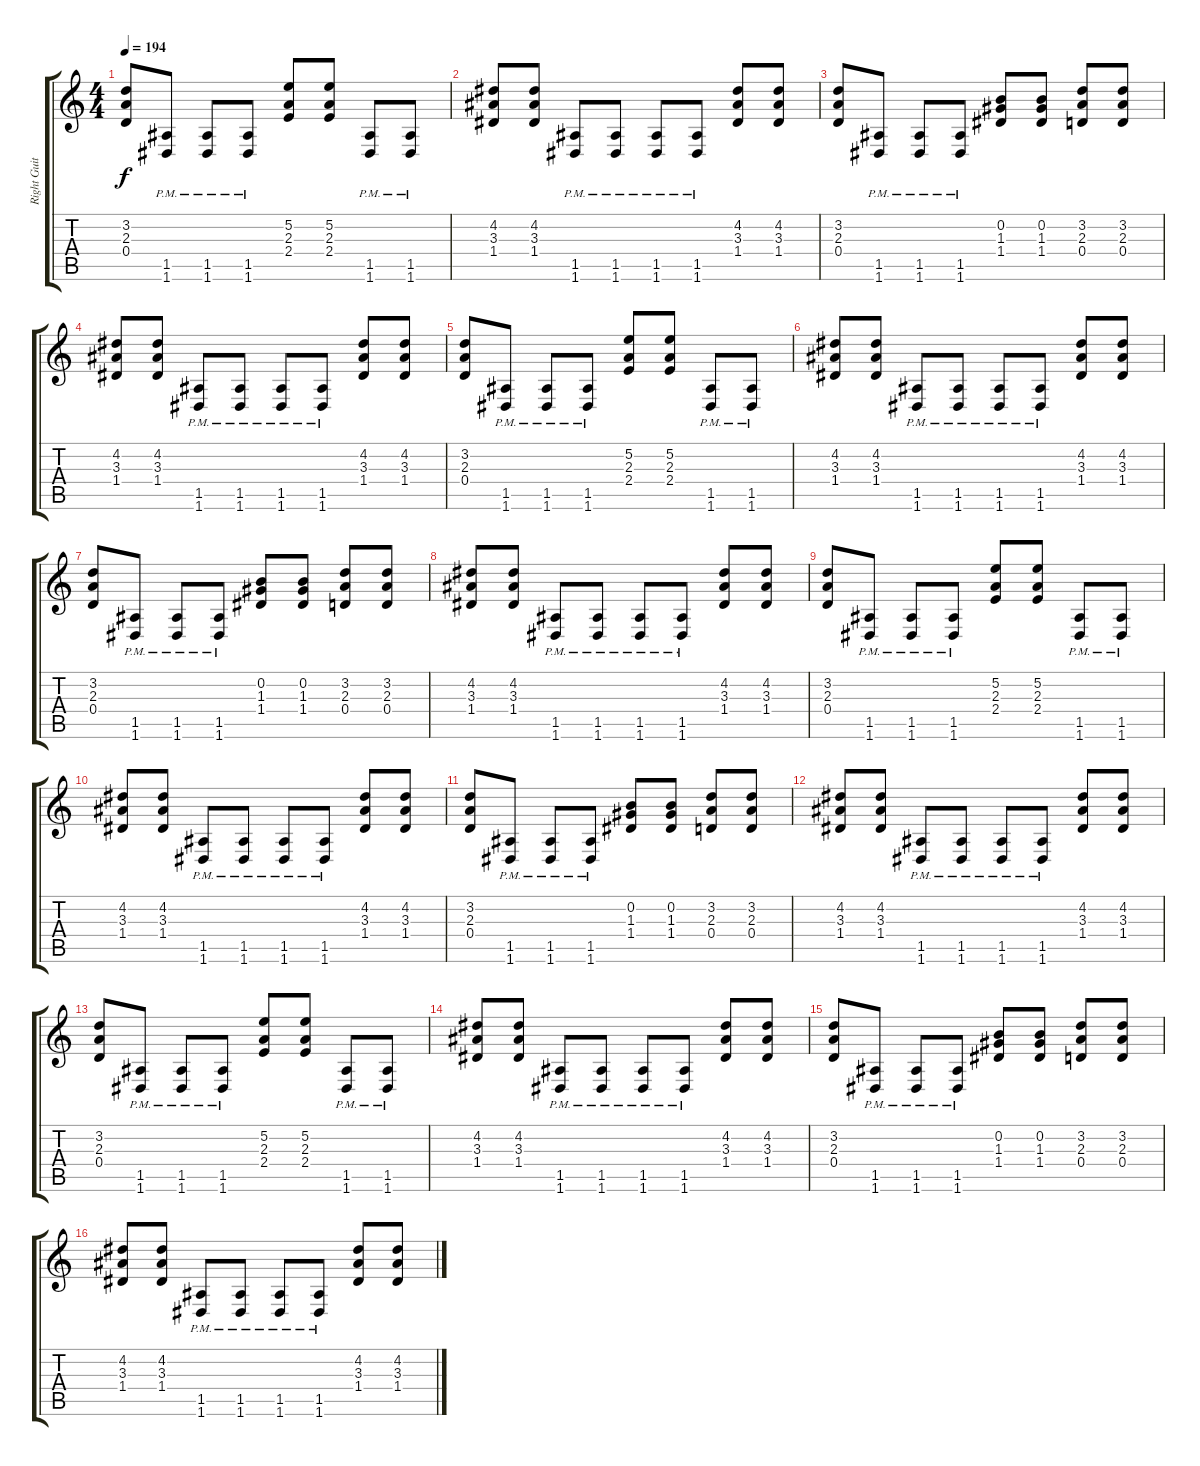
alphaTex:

\track ("Right Guitar" "Right Guit") {instrument overdrivenguitar}
\staff {score tabs}
\tuning (E4 B3 G3 D3 A2 D2) {hide}
\ts (4 4)
\tempo 194
\clef g2
\ks c
(3.2 2.3 0.4).8{dy f} (1.5{pm} 1.6{pm}).8 (1.5{pm} 1.6{pm}).8 (1.5{pm} 1.6{pm}).8 (5.2 2.3 2.4).8 (5.2 2.3 2.4).8 (1.5{pm} 1.6{pm}).8 (1.5{pm} 1.6{pm}).8 |
(4.2 3.3 1.4).8 (4.2 3.3 1.4).8 (1.5{pm} 1.6{pm}).8 (1.5{pm} 1.6{pm}).8 (1.5{pm} 1.6{pm}).8 (1.5{pm} 1.6{pm}).8 (4.2 3.3 1.4).8 (4.2 3.3 1.4).8 |
(3.2 2.3 0.4).8 (1.5{pm} 1.6{pm}).8 (1.5{pm} 1.6{pm}).8 (1.5{pm} 1.6{pm}).8 (0.2 1.3 1.4).8 (0.2 1.3 1.4).8 (3.2 2.3 0.4).8 (3.2 2.3 0.4).8 |
(4.2 3.3 1.4).8 (4.2 3.3 1.4).8 (1.5{pm} 1.6{pm}).8 (1.5{pm} 1.6{pm}).8 (1.5{pm} 1.6{pm}).8 (1.5{pm} 1.6{pm}).8 (4.2 3.3 1.4).8 (4.2 3.3 1.4).8 |
(3.2 2.3 0.4).8 (1.5{pm} 1.6{pm}).8 (1.5{pm} 1.6{pm}).8 (1.5{pm} 1.6{pm}).8 (5.2 2.3 2.4).8 (5.2 2.3 2.4).8 (1.5{pm} 1.6{pm}).8 (1.5{pm} 1.6{pm}).8 |
(4.2 3.3 1.4).8 (4.2 3.3 1.4).8 (1.5{pm} 1.6{pm}).8 (1.5{pm} 1.6{pm}).8 (1.5{pm} 1.6{pm}).8 (1.5{pm} 1.6{pm}).8 (4.2 3.3 1.4).8 (4.2 3.3 1.4).8 |
(3.2 2.3 0.4).8 (1.5{pm} 1.6{pm}).8 (1.5{pm} 1.6{pm}).8 (1.5{pm} 1.6{pm}).8 (0.2 1.3 1.4).8 (0.2 1.3 1.4).8 (3.2 2.3 0.4).8 (3.2 2.3 0.4).8 |
(4.2 3.3 1.4).8 (4.2 3.3 1.4).8 (1.5{pm} 1.6{pm}).8 (1.5{pm} 1.6{pm}).8 (1.5{pm} 1.6{pm}).8 (1.5{pm} 1.6{pm}).8 (4.2 3.3 1.4).8 (4.2 3.3 1.4).8 |
(3.2 2.3 0.4).8 (1.5{pm} 1.6{pm}).8 (1.5{pm} 1.6{pm}).8 (1.5{pm} 1.6{pm}).8 (5.2 2.3 2.4).8 (5.2 2.3 2.4).8 (1.5{pm} 1.6{pm}).8 (1.5{pm} 1.6{pm}).8 |
(4.2 3.3 1.4).8 (4.2 3.3 1.4).8 (1.5{pm} 1.6{pm}).8 (1.5{pm} 1.6{pm}).8 (1.5{pm} 1.6{pm}).8 (1.5{pm} 1.6{pm}).8 (4.2 3.3 1.4).8 (4.2 3.3 1.4).8 |
(3.2 2.3 0.4).8 (1.5{pm} 1.6{pm}).8 (1.5{pm} 1.6{pm}).8 (1.5{pm} 1.6{pm}).8 (0.2 1.3 1.4).8 (0.2 1.3 1.4).8 (3.2 2.3 0.4).8 (3.2 2.3 0.4).8 |
(4.2 3.3 1.4).8 (4.2 3.3 1.4).8 (1.5{pm} 1.6{pm}).8 (1.5{pm} 1.6{pm}).8 (1.5{pm} 1.6{pm}).8 (1.5{pm} 1.6{pm}).8 (4.2 3.3 1.4).8 (4.2 3.3 1.4).8 |
(3.2 2.3 0.4).8 (1.5{pm} 1.6{pm}).8 (1.5{pm} 1.6{pm}).8 (1.5{pm} 1.6{pm}).8 (5.2 2.3 2.4).8 (5.2 2.3 2.4).8 (1.5{pm} 1.6{pm}).8 (1.5{pm} 1.6{pm}).8 |
(4.2 3.3 1.4).8{volume 6} (4.2 3.3 1.4).8 (1.5{pm} 1.6{pm}).8 (1.5{pm} 1.6{pm}).8 (1.5{pm} 1.6{pm}).8 (1.5{pm} 1.6{pm}).8 (4.2 3.3 1.4).8 (4.2 3.3 1.4).8 |
(3.2 2.3 0.4).8 (1.5{pm} 1.6{pm}).8 (1.5{pm} 1.6{pm}).8 (1.5{pm} 1.6{pm}).8 (0.2 1.3 1.4).8 (0.2 1.3 1.4).8 (3.2 2.3 0.4).8 (3.2 2.3 0.4).8 |
(4.2 3.3 1.4).8 (4.2 3.3 1.4).8 (1.5{pm} 1.6{pm}).8 (1.5{pm} 1.6{pm}).8 (1.5{pm} 1.6{pm}).8 (1.5{pm} 1.6{pm}).8 (4.2 3.3 1.4).8 (4.2 3.3 1.4).8
